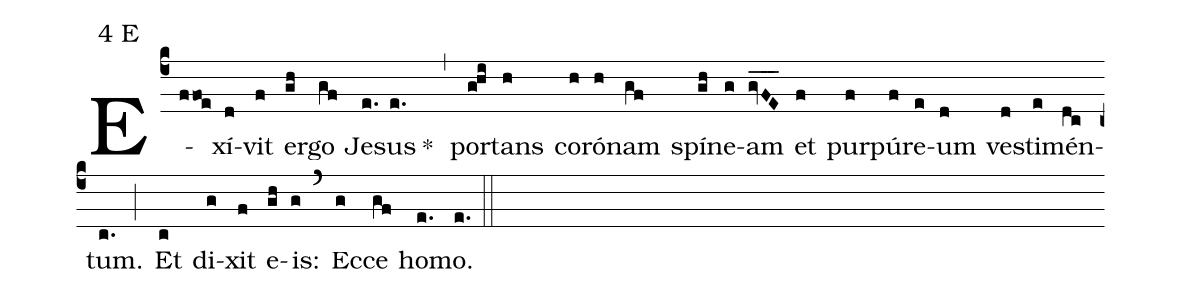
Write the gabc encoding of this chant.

mode:4 E;
%%
(c4) E(ffoe)xí(d)vit(f) er(gh)go(gf) Je(e.)sus(e.)  *()(,) por(g@hi)tans(h) co(h)ró(h)nam(gf) spí(gh)ne(g)am(gvFE___) et(f) pur(f)pú(f)re(e)um(d) ve(d)sti(e)mén(dc)tum.(c.) (;) Et(c) di(g)xit(f) e(gh)is:(g) (`) Ec(g)ce(gf) ho(e.)mo.(e.) (::)
